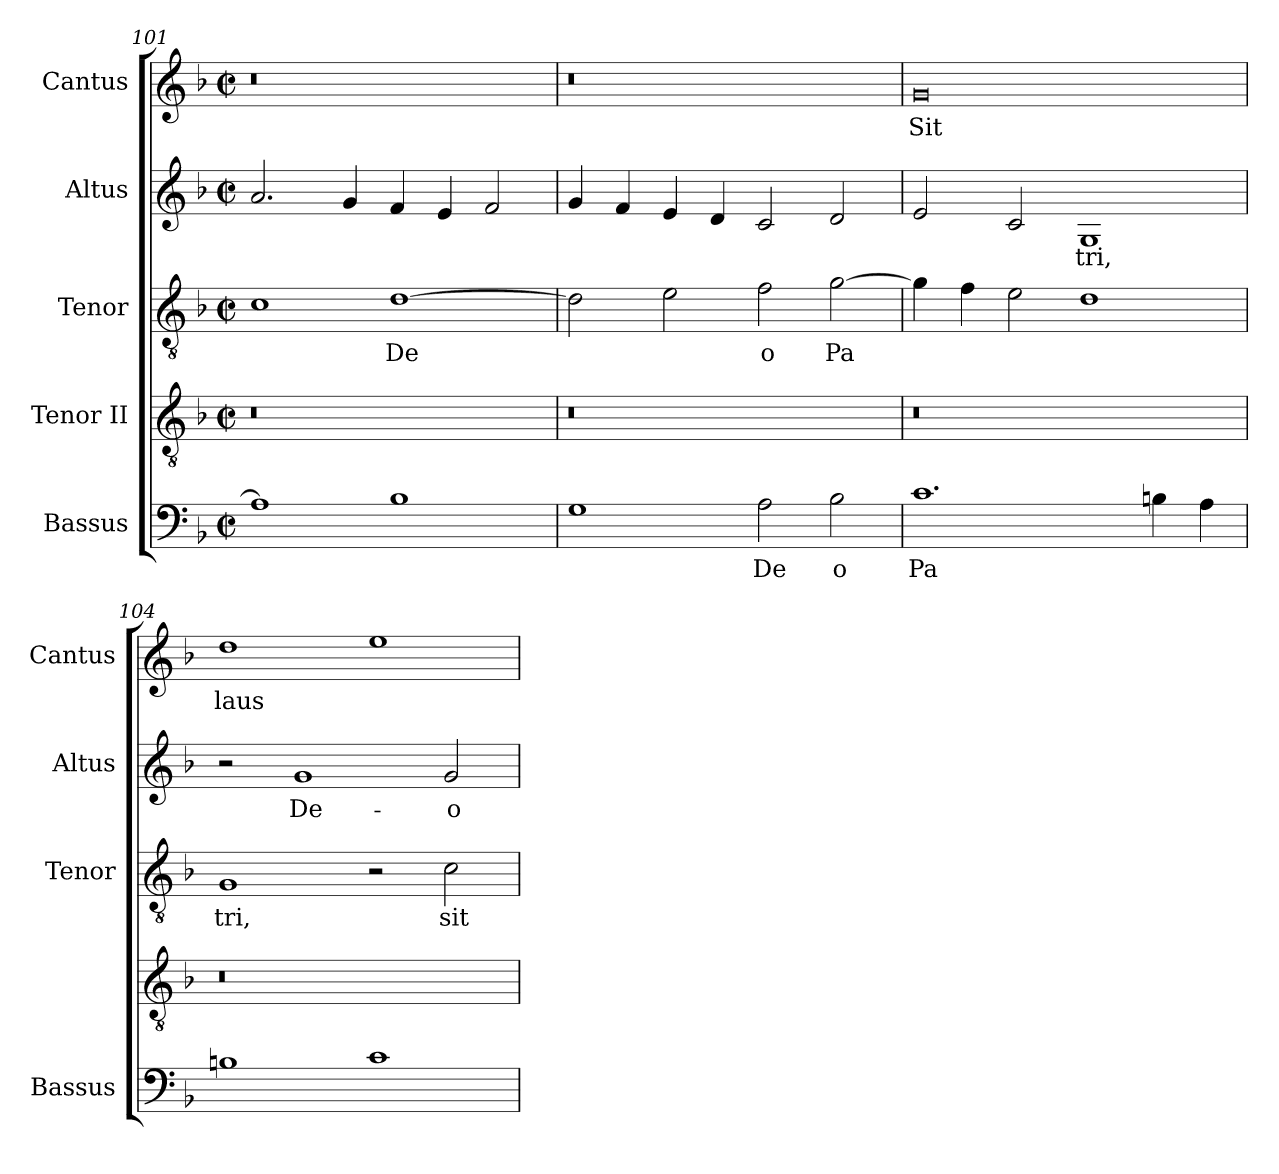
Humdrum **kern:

**kern	**text	**kern	**kern	**text	**kern	**text	**kern	**text
*part5	*part5	*part4	*part3	*part3	*part2	*part2	*part1	*part1
*staff5	*staff5	*staff4	*staff3	*staff3	*staff2	*staff2	*staff1	*staff1
*I"Bassus	*	*I"Tenor II	*I"Tenor	*	*I"Altus	*	*I"Cantus	*
*I'Bassus	*	*	*I'Tenor	*	*I'Altus	*	*I'Cantus	*
*clefF4	*	*clefGv2	*clefGv2	*	*clefG2	*	*clefG2	*
*k[b-]	*	*k[b-]	*k[b-]	*	*k[b-]	*	*k[b-]	*
*F:	*	*F:	*F:	*	*F:	*	*F:	*
*M2/2	*	*M2/2	*M2/2	*	*M2/2	*	*M2/2	*
*met(c|)	*	*met(c|)	*met(c|)	*	*met(c|)	*	*met(c|)	*
=101	=101	=101	=101	=101	=101	=101	=101	=101
1A]	.	0r	1c	.	2.a/	.	0r	.
.	.	.	.	.	4g/	.	.	.
!	!	!	!	!LO:LY:b:cj	!	!	!	!
1B-	.	.	[>1d	De	4f/	.	.	.
.	.	.	.	.	4e/	.	.	.
.	.	.	.	.	2f/	.	.	.
=102	=102	=102	=102	=102	=102	=102	=102	=102
1G	.	0r	2d\]	.	4g/	.	0r	.
.	.	.	.	.	4f/	.	.	.
.	.	.	2e\	.	4e/	.	.	.
.	.	.	.	.	4d/	.	.	.
!	!LO:LY:b:cj	!	!	!LO:LY:b:cj	!	!	!	!
2A\	De	.	2f\	o	2c/	.	.	.
!	!LO:LY:b:cj	!	!	!LO:LY:b	!	!	!	!
2B-\	o	.	[>2g\	Pa	2d/	.	.	.
=103	=103	=103	=103	=103	=103	=103	=103	=103
!	!LO:LY:b:cj	!	!	!	!	!	!	!LO:LY:b:cj
1.c	Pa	0r	4g\]	.	2e/	.	0g	Sit
.	.	.	4f\	.	.	.	.	.
.	.	.	2e\	.	2c/	.	.	.
!	!	!	!	!	!	!LO:LY:b:cj	!	!
.	.	.	1d	.	1G	-tri,	.	.
4Bn\	.	.	.	.	.	.	.	.
4A\	.	.	.	.	.	.	.	.
!!LO:PB:g=z
=104	=104	=104	=104	=104	=104	=104	=104	=104
!	!	!	!	!LO:LY:b:cj	!	!	!	!LO:LY:b
1Bn	.	0r	1G	tri,	2r	.	1dd	laus
!	!	!	!	!	!	!LO:LY:b:cj	!	!
.	.	.	.	.	1g	De-	.	.
1c	.	.	2r	.	.	.	1ee	.
!	!	!	!	!LO:LY:b:cj	!	!LO:LY:b:cj	!	!
.	.	.	2c\	sit	2g/	-o	.	.
=	=	=	=	=	=	=	=	=
*-	*-	*-	*-	*-	*-	*-	*-	*-
